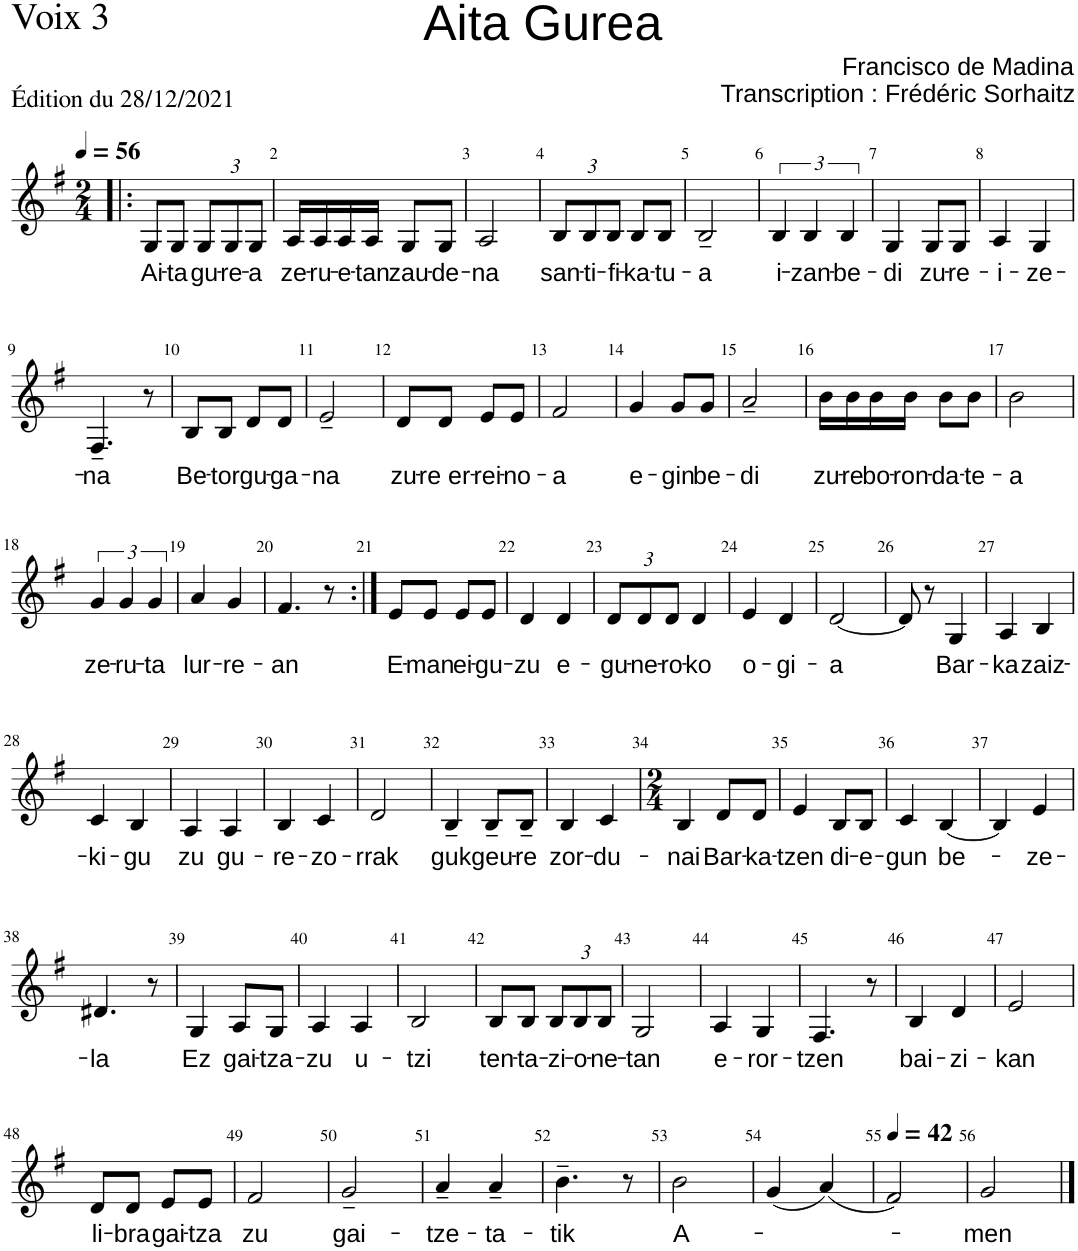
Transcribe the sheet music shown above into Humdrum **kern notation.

**kern	**text
*part1	*part1
*staff1	*staff1
*I"Voix 3	*
*I'V3	*
*clefG2	*
*k[f#]	*
*M2/4	*
*MM56	*
=1!|:	=1!|:
!	!LO:LY:b
8G/L	Ai-
!	!LO:LY:b
8G/J	-ta
*Xbrackettup	*
!	!LO:LY:b
12G/L	gu-
!	!LO:LY:b
12G/	-re-
!	!LO:LY:b
12G/J	-a
=2	=2
!	!LO:LY:b
16A/LL	ze-
!	!LO:LY:b
16A/	-ru-
!	!LO:LY:b
16A/	-e-
!	!LO:LY:b
16A/JJ	-tan
!	!LO:LY:b
8G/L	zau-
!	!LO:LY:b
8G/J	-de-
=3	=3
!	!LO:LY:b
2A/	-na
=4	=4
!	!LO:LY:b
12B/L	san-
!	!LO:LY:b
12B/	-ti-
!	!LO:LY:b
12B/J	-fi-
!	!LO:LY:b
8B/L	-ka-
!	!LO:LY:b
8B/J	-tu-
=5	=5
!	!LO:LY:b
2B~/	-a
=6	=6
*brackettup	*
!	!LO:LY:b
6B/	i-
!	!LO:LY:b
6B/	-zan-
!	!LO:LY:b
6B/	-be-
=7	=7
!	!LO:LY:b
4G/	-di
!	!LO:LY:b
8G/L	zu-
!	!LO:LY:b
8G/J	-re-
=8	=8
!	!LO:LY:b
4A/	-i-
!	!LO:LY:b
4G/	-ze-
!!LO:LB:g=z
=9	=9
!	!LO:LY:b
4.F#~/	-na
8r	.
=10	=10
!	!LO:LY:b
8B/L	Be-
!	!LO:LY:b
8B/J	-tor
!	!LO:LY:b
8d/L	gu-
!	!LO:LY:b
8d/J	-ga-
=11	=11
!	!LO:LY:b
2e~/	-na
=12	=12
!	!LO:LY:b
8d/L	zu-
!	!LO:LY:b
8d/J	-re er-
!	!LO:LY:b
8e/L	-rei-
!	!LO:LY:b
8e/J	-no-
=13	=13
!	!LO:LY:b
2f#/	-a
=14	=14
!	!LO:LY:b
4g/	e-
!	!LO:LY:b
8g/L	-gin
!	!LO:LY:b
8g/J	be-
=15	=15
!	!LO:LY:b
2a~/	-di
=16	=16
!	!LO:LY:b
16b\LL	zu-
!	!LO:LY:b
16b\	-re
!	!LO:LY:b
16b\	bo-
!	!LO:LY:b
16b\JJ	-ron-
!	!LO:LY:b
8b\L	-da-
!	!LO:LY:b
8b\J	-te-
=17	=17
!	!LO:LY:b
2b\	-a
!!LO:LB:g=z
=18	=18
!	!LO:LY:b
6g/	ze-
!	!LO:LY:b
6g/	-ru-
!	!LO:LY:b
6g/	-ta
=19	=19
!	!LO:LY:b
4a/	lur-
!	!LO:LY:b
4g/	-re-
=20	=20
!	!LO:LY:b
4.f#/	-an
8r	.
=21:|!	=21:|!
!	!LO:LY:b
8e/L	E-
!	!LO:LY:b
8e/J	-man
!	!LO:LY:b
8e/L	ei-
!	!LO:LY:b
8e/J	-gu-
=22	=22
!	!LO:LY:b
4d/	-zu
!	!LO:LY:b
4d/	e-
=23	=23
*Xbrackettup	*
!	!LO:LY:b
12d/L	-gu-
!	!LO:LY:b
12d/	-ne-
!	!LO:LY:b
12d/J	-ro-
!	!LO:LY:b
4d/	-ko
=24	=24
!	!LO:LY:b
4e/	o-
!	!LO:LY:b
4d/	-gi-
=25	=25
!	!LO:LY:b
[2d/	-a
=26	=26
8d/]	.
8r	.
!	!LO:LY:b
4G/	Bar-
=27	=27
!	!LO:LY:b
4A/	-ka
!	!LO:LY:b
4B/	zaiz-
!!LO:LB:g=z
=28	=28
!	!LO:LY:b
4c/	-ki-
!	!LO:LY:b
4B/	-gu
=29	=29
!	!LO:LY:b
4A/	zu
!	!LO:LY:b
4A/	gu-
=30	=30
!	!LO:LY:b
4B/	-re-
!	!LO:LY:b
4c/	-zo-
=31	=31
!	!LO:LY:b
2d/	-rrak
=32	=32
!	!LO:LY:b
4B~/	guk
!	!LO:LY:b
8B~/L	geu-
!	!LO:LY:b
8B~/J	-re
=33	=33
!	!LO:LY:b
4B/	zor-
!	!LO:LY:b
4c/	-du-
=34	=34
*M2/4	*
!	!LO:LY:b
4B/	-nai
!	!LO:LY:b
8d/L	Bar-
!	!LO:LY:b
8d/J	-ka-
=35	=35
!	!LO:LY:b
4e/	-tzen
!	!LO:LY:b
8B/L	di-
!	!LO:LY:b
8B/J	-e-
=36	=36
!	!LO:LY:b
4c/	-gun
!	!LO:LY:b
[4B/	be-
=37	=37
4B/]	.
!	!LO:LY:b
4e/	-ze-
!!LO:LB:g=z
=38	=38
!	!LO:LY:b
4.d#X/	-la
8r	.
=39	=39
!	!LO:LY:b
4G/	Ez
!	!LO:LY:b
8A/L	gai-
!	!LO:LY:b
8G/J	-tza-
=40	=40
!	!LO:LY:b
4A/	-zu
!	!LO:LY:b
4A/	u-
=41	=41
!	!LO:LY:b
2B/	-tzi
=42	=42
!	!LO:LY:b
8B/L	ten-
!	!LO:LY:b
8B/J	-ta-
!	!LO:LY:b
12B/L	-zi-
!	!LO:LY:b
12B/	-o-
!	!LO:LY:b
12B/J	-ne-
=43	=43
!	!LO:LY:b
2G/	-tan
=44	=44
!	!LO:LY:b
4A/	e-
!	!LO:LY:b
4G/	-ror-
=45	=45
!	!LO:LY:b
4.F#/	-tzen
8r	.
=46	=46
!	!LO:LY:b
4B/	bai-
!	!LO:LY:b
4d/	-zi-
=47	=47
!	!LO:LY:b
2e/	-kan
!!LO:LB:g=z
=48	=48
!	!LO:LY:b
8d/L	li-
!	!LO:LY:b
8d/J	-bra
!	!LO:LY:b
8e/L	gai-
!	!LO:LY:b
8e/J	-tza
=49	=49
!	!LO:LY:b
2f#/	zu
=50	=50
!	!LO:LY:b
2g~/	gai-
=51	=51
!	!LO:LY:b
4a~/	-tze-
!	!LO:LY:b
4a~/	-ta-
=52	=52
!	!LO:LY:b
4.b~\	-tik
8r	.
=53	=53
!	!LO:LY:b
2b\	A-
=54	=54
(4g/	.
(4a/)	.
=55	=55
*MM42	*
2f#/)	.
=56	=56
!	!LO:LY:b
2g/	-men
==	==
*-	*-
